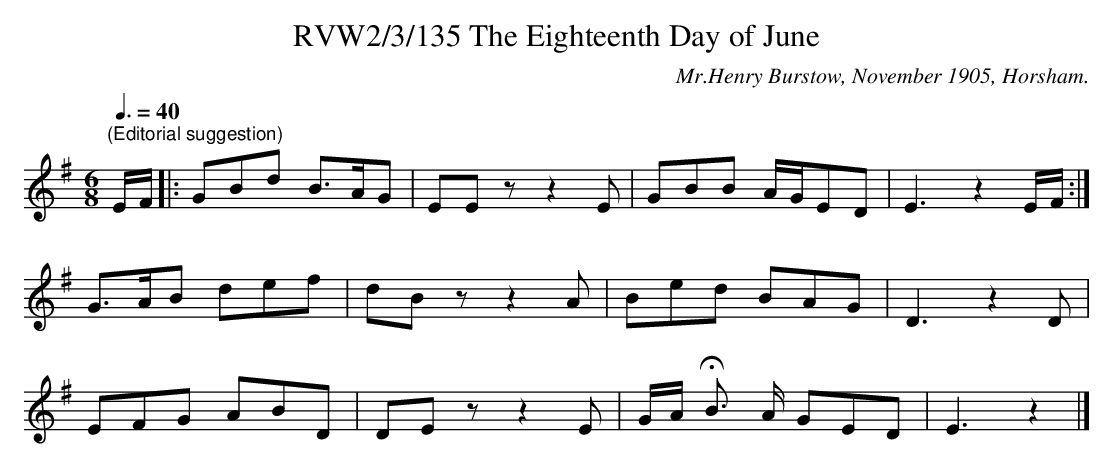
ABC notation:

X:1
T:RVW2/3/135 The Eighteenth Day of June
C:Mr.Henry Burstow, November 1905, Horsham.
L:1/8
Q:3/8=40
M:6/8
K:Em
"^(Editorial suggestion)" E/F/ |: GBd B>AG | EE z z2 E | GBB A/G/ED | E3 z2 E/F/ :|$ G>AB def |
dB z z2 A | Bed BAG | D3 z2 D |$ EFG ABD | DE z z2 E | G/A/ !fermata!B3/2 A/ GED | E3 z2 |]
